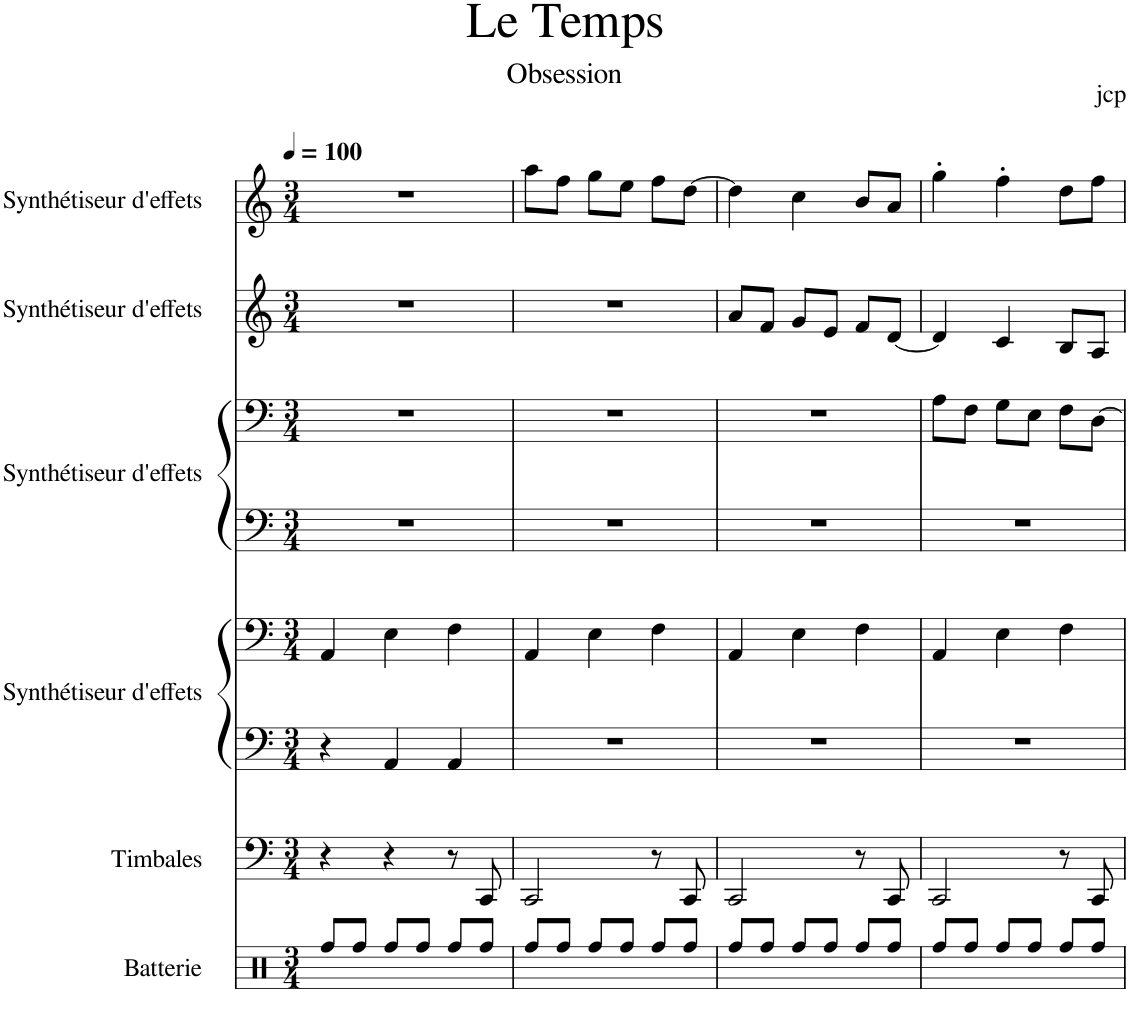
**kern	**kern	**kern	**kern	**kern	**kern	**kern	**kern
*part6	*part5	*part4	*part4	*part3	*part3	*part2	*part1
*staff8	*staff7	*staff6	*staff5	*staff4	*staff3	*staff2	*staff1
*I"Batterie	*I"Timbales	*I"Synthétiseur d'effets	*	*I"Synthétiseur d'effets	*	*I"Synthétiseur d'effets	*I"Synthétiseur d'effets
*I'Bat.	*I'Timb.	*I'Synth.	*	*I'Synth.	*	*I'Synth.	*I'Synth.
*clefX	*clefF4	*clefF4	*clefF4	*clefF4	*clefF4	*clefG2	*clefG2
*k[]	*k[]	*k[]	*k[]	*k[]	*k[]	*k[]	*k[]
*M3/4	*M3/4	*M3/4	*M3/4	*M3/4	*M3/4	*M3/4	*M3/4
*MM100	*MM100	*MM100	*MM100	*MM100	*MM100	*MM100	*MM100
=1	=1	=1	=1	=1	=1	=1	=1
8Rff/L	4r	4r	4AA/	2.r	2.r	2.r	2.r
8Rff/J	.	.	.	.	.	.	.
8Rff/L	4r	4AA/	4E\	.	.	.	.
8Rff/J	.	.	.	.	.	.	.
8Rff/L	8r	4AA/	4F\	.	.	.	.
8Rff/J	8CC/	.	.	.	.	.	.
=2	=2	=2	=2	=2	=2	=2	=2
8Rff/L	2CC/	2.r	4AA/	2.r	2.r	2.r	8aa\L
8Rff/J	.	.	.	.	.	.	8ff\J
8Rff/L	.	.	4E\	.	.	.	8gg\L
8Rff/J	.	.	.	.	.	.	8ee\J
8Rff/L	8r	.	4F\	.	.	.	8ff\L
8Rff/J	8CC/	.	.	.	.	.	[8dd\J
=3	=3	=3	=3	=3	=3	=3	=3
8Rff/L	2CC/	2.r	4AA/	2.r	2.r	8a/L	4dd\]
8Rff/J	.	.	.	.	.	8f/J	.
8Rff/L	.	.	4E\	.	.	8g/L	4cc\
8Rff/J	.	.	.	.	.	8e/J	.
8Rff/L	8r	.	4F\	.	.	8f/L	8b/L
8Rff/J	8CC/	.	.	.	.	[8d/J	8a/J
=4	=4	=4	=4	=4	=4	=4	=4
8Rff/L	2CC/	2.r	4AA/	2.r	8A\L	4d/]	4gg'\
8Rff/J	.	.	.	.	8F\J	.	.
8Rff/L	.	.	4E\	.	8G\L	4c/	4ff'\
8Rff/J	.	.	.	.	8E\J	.	.
8Rff/L	8r	.	4F\	.	8F\L	8B/L	8dd\L
8Rff/J	8CC/	.	.	.	[8D\J	8A/J	8ff\J
=	=	=	=	=	=	=	=
*-	*-	*-	*-	*-	*-	*-	*-
